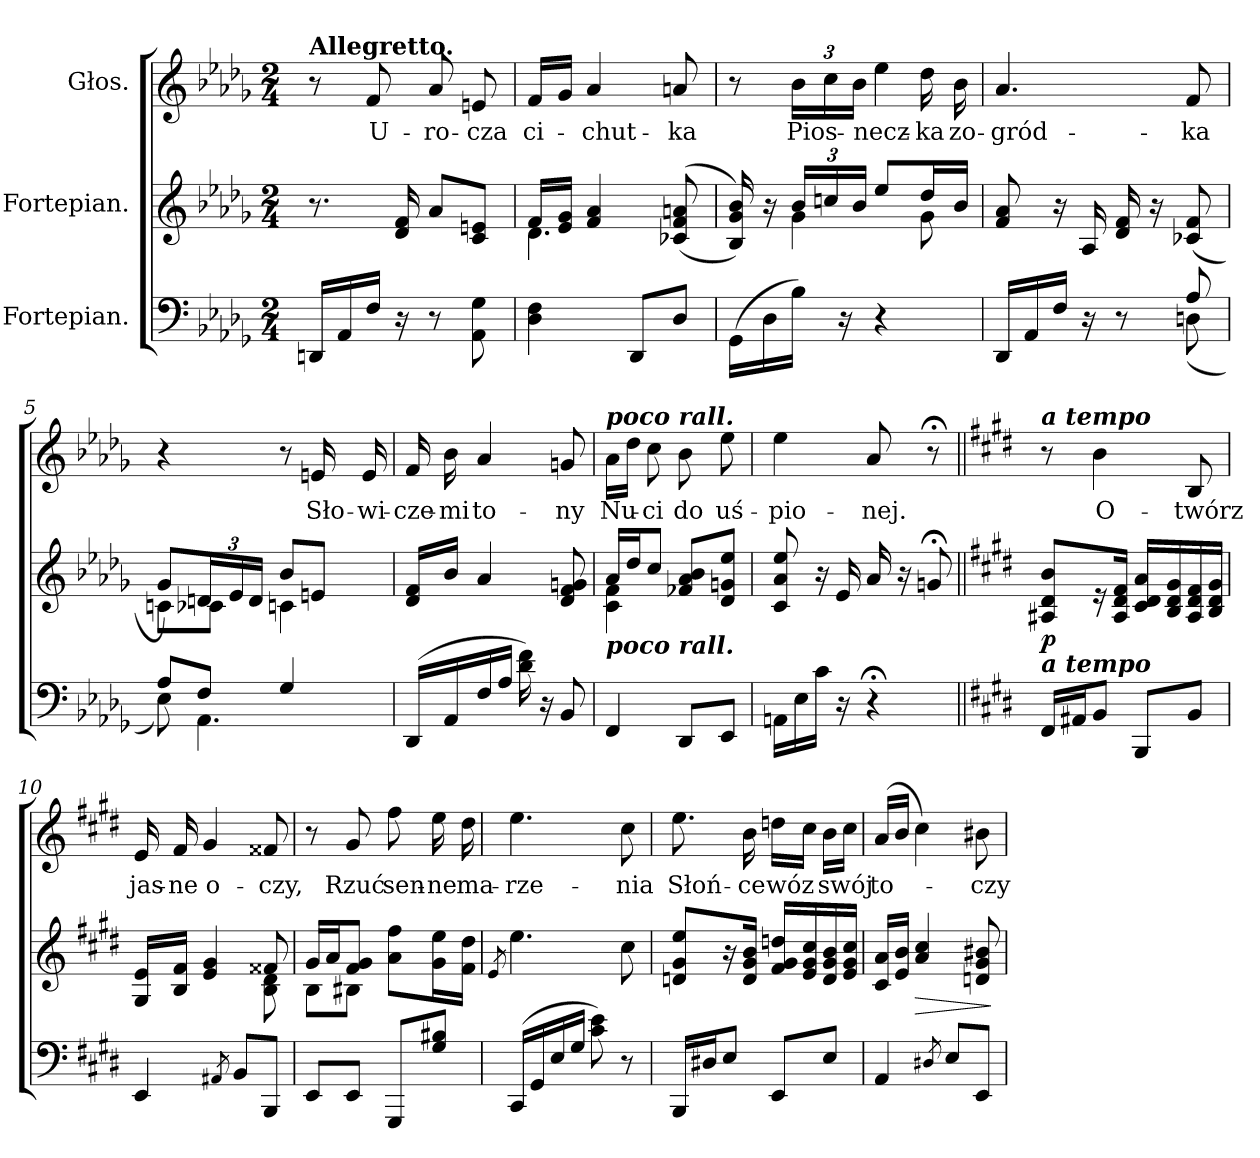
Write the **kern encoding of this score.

**kern	**kern	**dynam	**kern	**text
*part3	*part2	*part2	*part1	*part1
*staff3	*staff2	*staff2	*staff1	*staff1
*I"Fortepian.	*I"Fortepian.	*	*I"Głos.	*
*clefF4	*clefG2	*	*clefG2	*
*k[b-e-a-d-g-]	*k[b-e-a-d-g-]	*	*k[b-e-a-d-g-]	*
*D-:	*D-:	*	*D-:	*
*M2/4	*M2/4	*	*M2/4	*
=1	=1	=1	=1	=1
!	!	!	!LO:TX:a:B:t=Allegretto.	!
16DDn/LL	8.r	.	8r	.
16AA-/	.	.	.	.
16F/JJ	.	.	8f/	U-
16r	16d-/ 16f/	.	.	.
8r	8a-/L	.	8a-/	-ro-
8AA-\ 8G-\	8c/ 8en/J	.	8en/	-cza
=2	=2	=2	=2	=2
*	*^	*	*	*
4D-\ 4F\	16f/LL	4.d-\	.	16f/LL	ci-
.	16e-/ 16g-/JJ	.	.	16g-/JJ	.
.	4f/ 4a-/	.	.	4a-/	-chut-
8DD-/L	.	.	.	.	.
8D-/J	(<(>8c-X/ 8f/ 8an/	8ryy	.	8an/	-ka
=3	=3	=3	=3	=3	=3
(16GG-\LL	16B-/ 16g-/ 16b-/))	8ryy	.	8r	.
16D-\	16r	.	.	.	.
16B-\JJ)	24b-/LL	4g-\	.	24b-\LL	Pios-
.	24ccn/	.	.	24cc\	.
16r	.	.	.	.	.
.	24b-/JJ	.	.	24b-\JJ	.
!	!	!	!	!LO:N:vis=4	!
4r	8ee-/L	.	.	8ee-\	-necz-
.	16dd-/L	8g-\	.	16dd-\	-ka
.	16b-/JJ	.	.	16b-\	zo-
*	*v	*v	*	*	*
=4	=4	=4	=4	=4
*^	*	*	*	*
16DD-/LL	4.ryy	8f/ 8a-/	.	4.a-/	-gród-
16AA-/	.	.	.	.	.
16F/JJ	.	16r	.	.	.
16r	.	16A-/	.	.	.
8r	.	16d-/ 16f/	.	.	.
.	.	16r	.	.	.
8A-/	(8Dn\	(>8c-X/ 8f/	.	8f/	-ka
=5	=5	=5	=5	=5	=5
*	*	*^	*	*	*
8A-/L	8E-\)	8g-/L)	8cn\L	.	4r	.
8F/J	4.AA-\	24dn/L	8c-X\J	.	.	.
.	.	24e-/	.	.	.	.
.	.	24d/JJ	.	.	.	.
4G-/	.	8b-/L	4cn\	.	8r	.
.	.	8en/J	.	.	16en/	Sło-
.	.	.	.	.	16e/	-wi-
*v	*v	*	*	*	*	*
*	*v	*v	*	*	*
=6	=6	=6	=6	=6
(16DD-/LL	16d-/ 16f/LL	.	16f/	-cze-
16AA-/	16b-/JJ	.	16b-\	-mi
16F/	4a-/	.	4a-/	to-
16A-/JJ	.	.	.	.
16d-\ 16f\)	.	.	.	.
16r	.	.	.	.
8BB-/	8d-/ 8f/ 8gn/	.	8gn/	-ny
=7	=7	=7	=7	=7
*	*^	*	*	*
!	!	!	!	!LO:TX:a:Bi:t=poco rall.	!
!	!LO:TX:b:Bi:t=poco rall.	!	!	!	!
4FF/	16a-/LL	4c\ 4f\	.	16a-\LL	Nu-
.	16dd-/J	.	.	16dd-\JJ	.
.	8cc/J	.	.	8cc\	-ci
8DD-/L	8f-X/ 8a-/ 8b-/L	4ryy	.	8b-\	do
8EE-/J	8d-/ 8gn/ 8ee-/J	.	.	8ee-\	uś-
*	*v	*v	*	*	*
=8	=8	=8	=8	=8
16AAn\LL	8c/ 8a-/ 8ee-/	.	4ee-\	-pio-
16E-\	.	.	.	.
16c\JJ	16r	.	.	.
16r	16e-/	.	.	.
4r;<	16a-/	.	8a-/	-nej.
.	16r	.	.	.
.	8gn;</	.	8r;<	.
=9||	=9||	=9||	=9||	=9||
*k[f#c#g#d#]	*k[f#c#g#d#]	*	*k[f#c#g#d#]	*
!	!	!	!LO:TX:a:Bi:t=a tempo	!
!	!LO:TX:b:Bi:t=a tempo	!	!	!
16FF#/LL	8A#X/ 8d#/ 8b/L	p	8r	.
16AA#X/J	.	.	.	.
8BB/J	16r	.	4b\	O-
.	16A#/ 16d#/ 16f#/Jk	.	.	.
8BBB/L	16c#/ 16d#/ 16a/LL	.	.	.
.	16B/ 16d#/ 16g#/	.	.	.
8BB/J	16A#/ 16d#/ 16f#/	.	8B/	-twórz
.	16B/ 16d#/ 16g#/JJ	.	.	.
=10	=10	=10	=10	=10
*	*^	*	*	*
4EE/	16G#/ 16e/LL	4.ryy	.	16e/	jas-
.	16B/ 16f#/JJ	.	.	16f#/	-ne
.	4e/ 4g#/	.	.	4g#/	o-
8qAA#X/	.	.	.	.	.
8BB/L	.	.	.	.	.
8BBB/J	8f##X/	8B\ 8d#\	.	8f##X/	-czy,
=11	=11	=11	=11	=11	=11
8EE/L	16g#/LL	8B\L	.	8r	.
.	16a/J	.	.	.	.
8EE/J	8f#/ 8g#/J	8B#X\J	.	8g#/	Rzuć
8GGG#/L	8a\ 8ff#\L	4ryy	.	8ff#\	sen-
8G#/ 8B#X/J	16g#\ 16ee\L	.	.	16ee\	-ne
.	16f#\ 16dd#\JJ	.	.	16dd#\	ma-
*	*v	*v	*	*	*
=12	=12	=12	=12	=12
.	8qe/	.	.	.
(16CC#/LL	4.ee\	.	4.ee\	-rze-
16GG#/	.	.	.	.
16E/	.	.	.	.
16G#/JJ	.	.	.	.
8c#\ 8e\)	.	.	.	.
8r	8cc#\	.	8cc#\	-nia
=13	=13	=13	=13	=13
16BBB/LL	8dn/ 8g#/ 8ee/L	.	8.ee\	Słoń-
16D#X/J	.	.	.	.
8E/J	16r	.	.	.
.	16d/ 16g#/ 16b/Jk	.	16b\	-ce
8EE/L	16f#/ 16g#/ 16ddn/LL	.	16ddn\LL	wóz
.	16e/ 16g#/ 16cc#/	.	16cc#\JJ	.
8E/J	16d/ 16g#/ 16b/	.	16b\LL	swój
.	16e/ 16g#/ 16cc#/JJ	.	16cc#\JJ	.
=14	=14	=14	=14	=14
4AA/	16c#/ 16a/LL	.	(16a/LL	to-
.	16e/ 16b/JJ	.	16b/JJ	.
!	!	!LO:HP:b	!	!
.	4a/ 4cc#/	>	4cc#\)	.
8qD#X/	.	.	.	.
8E/L	.	.	.	.
8EE/J	8dn/ 8g#/ 8b#X/	.	8b#X\	-czy
.	.	]	.	.
=	=	=	=	=
*-	*-	*-	*-	*-
